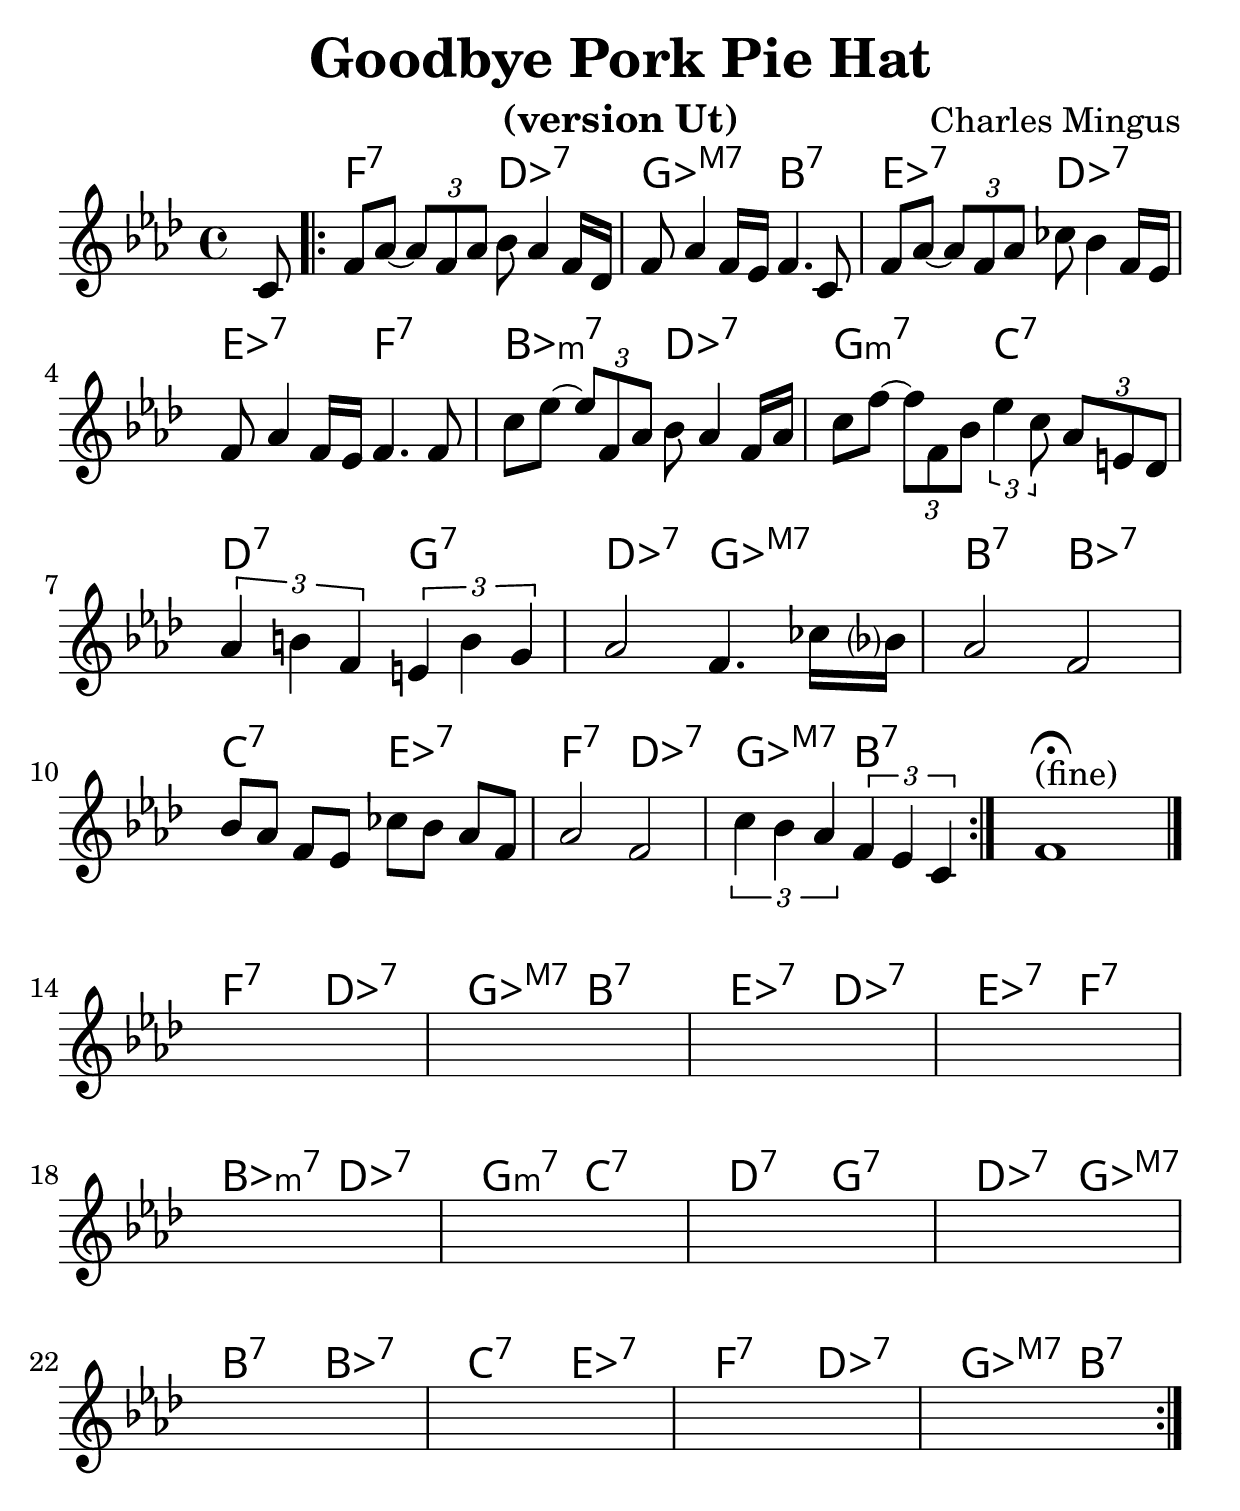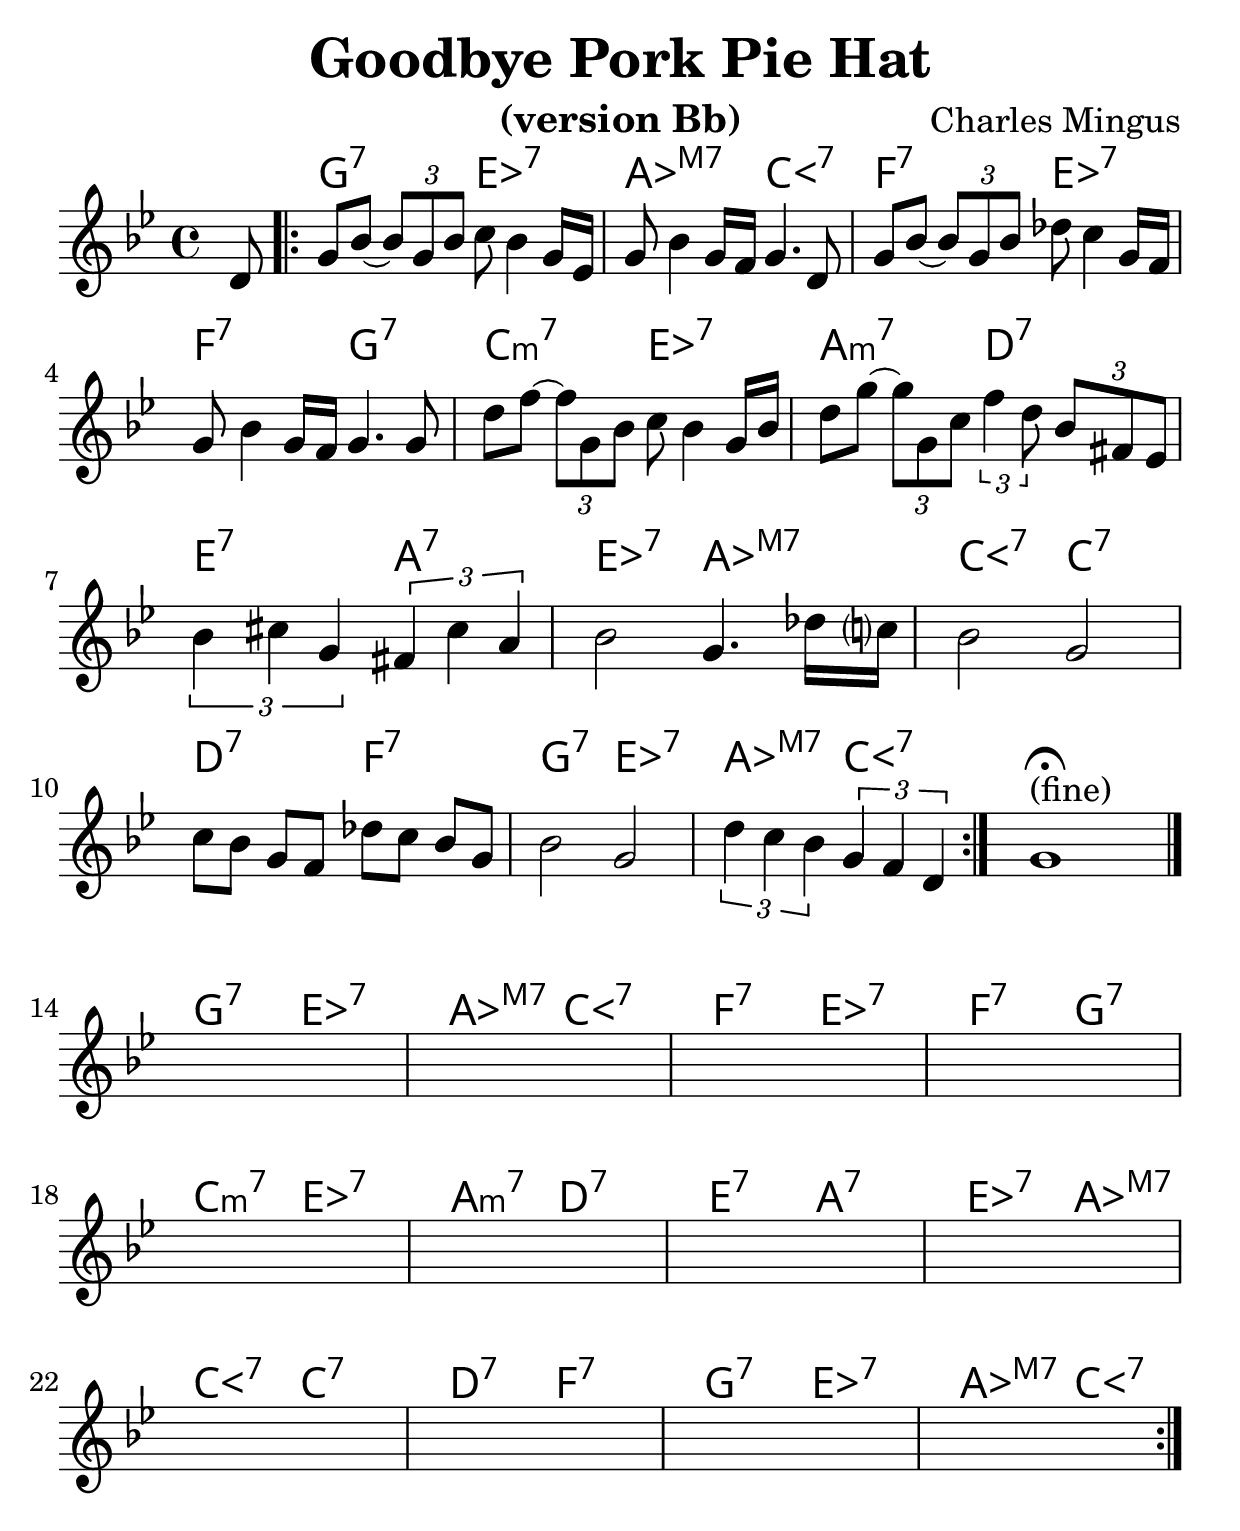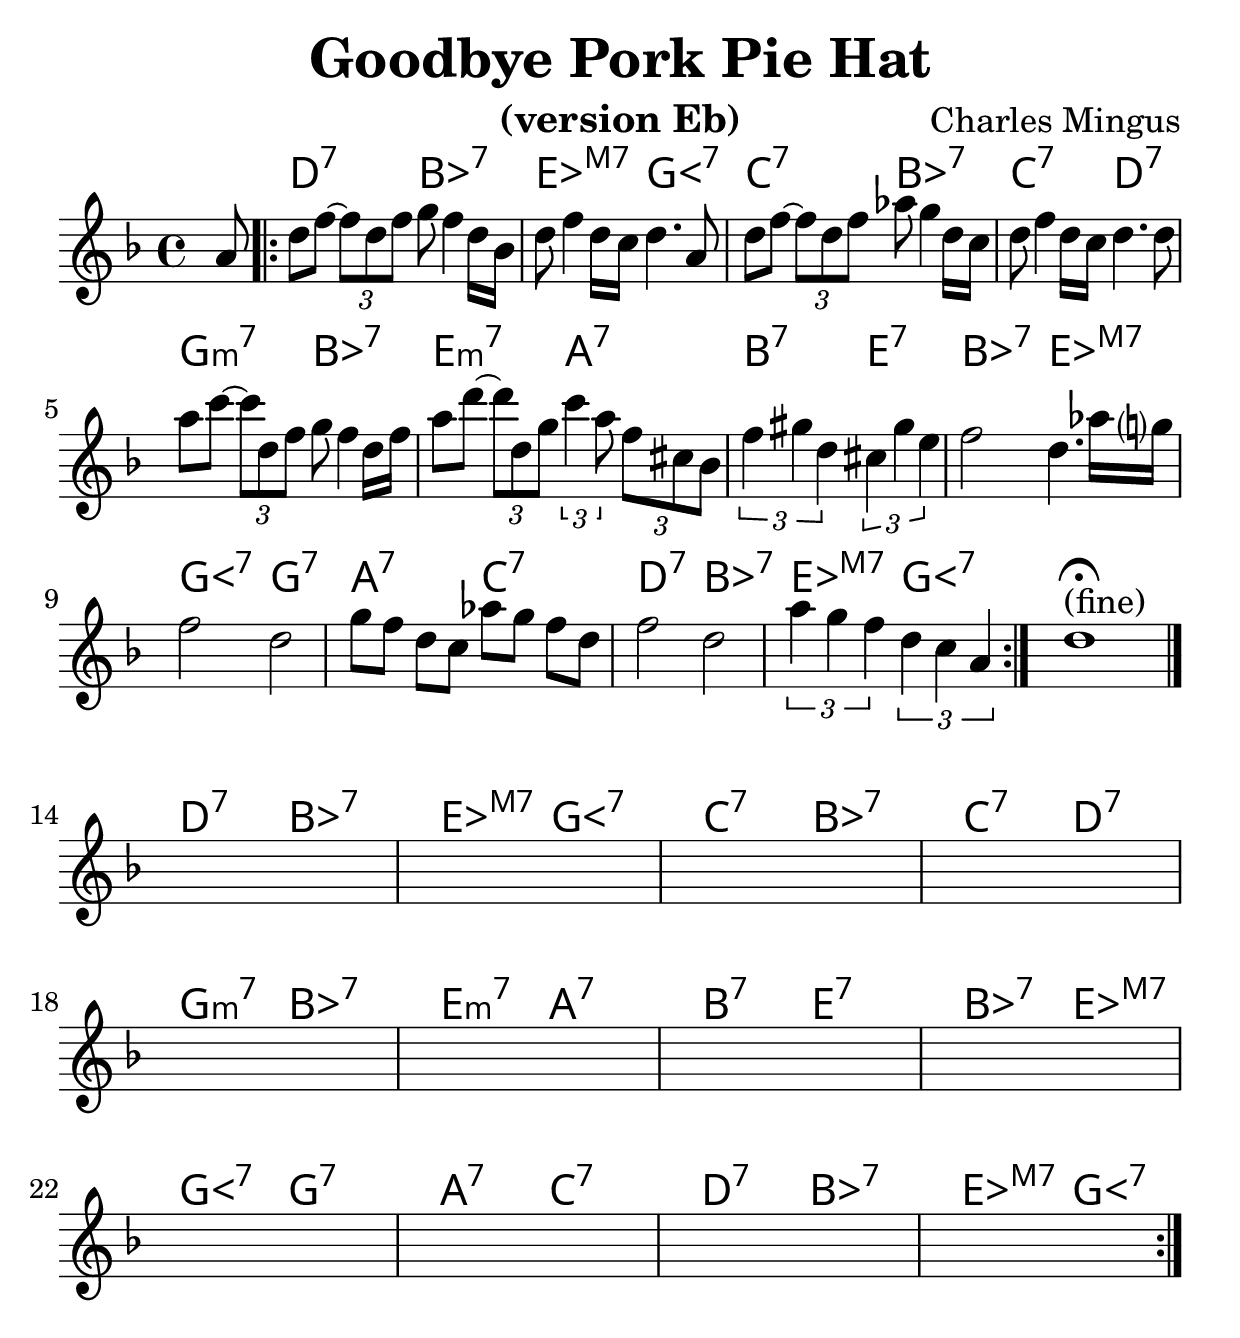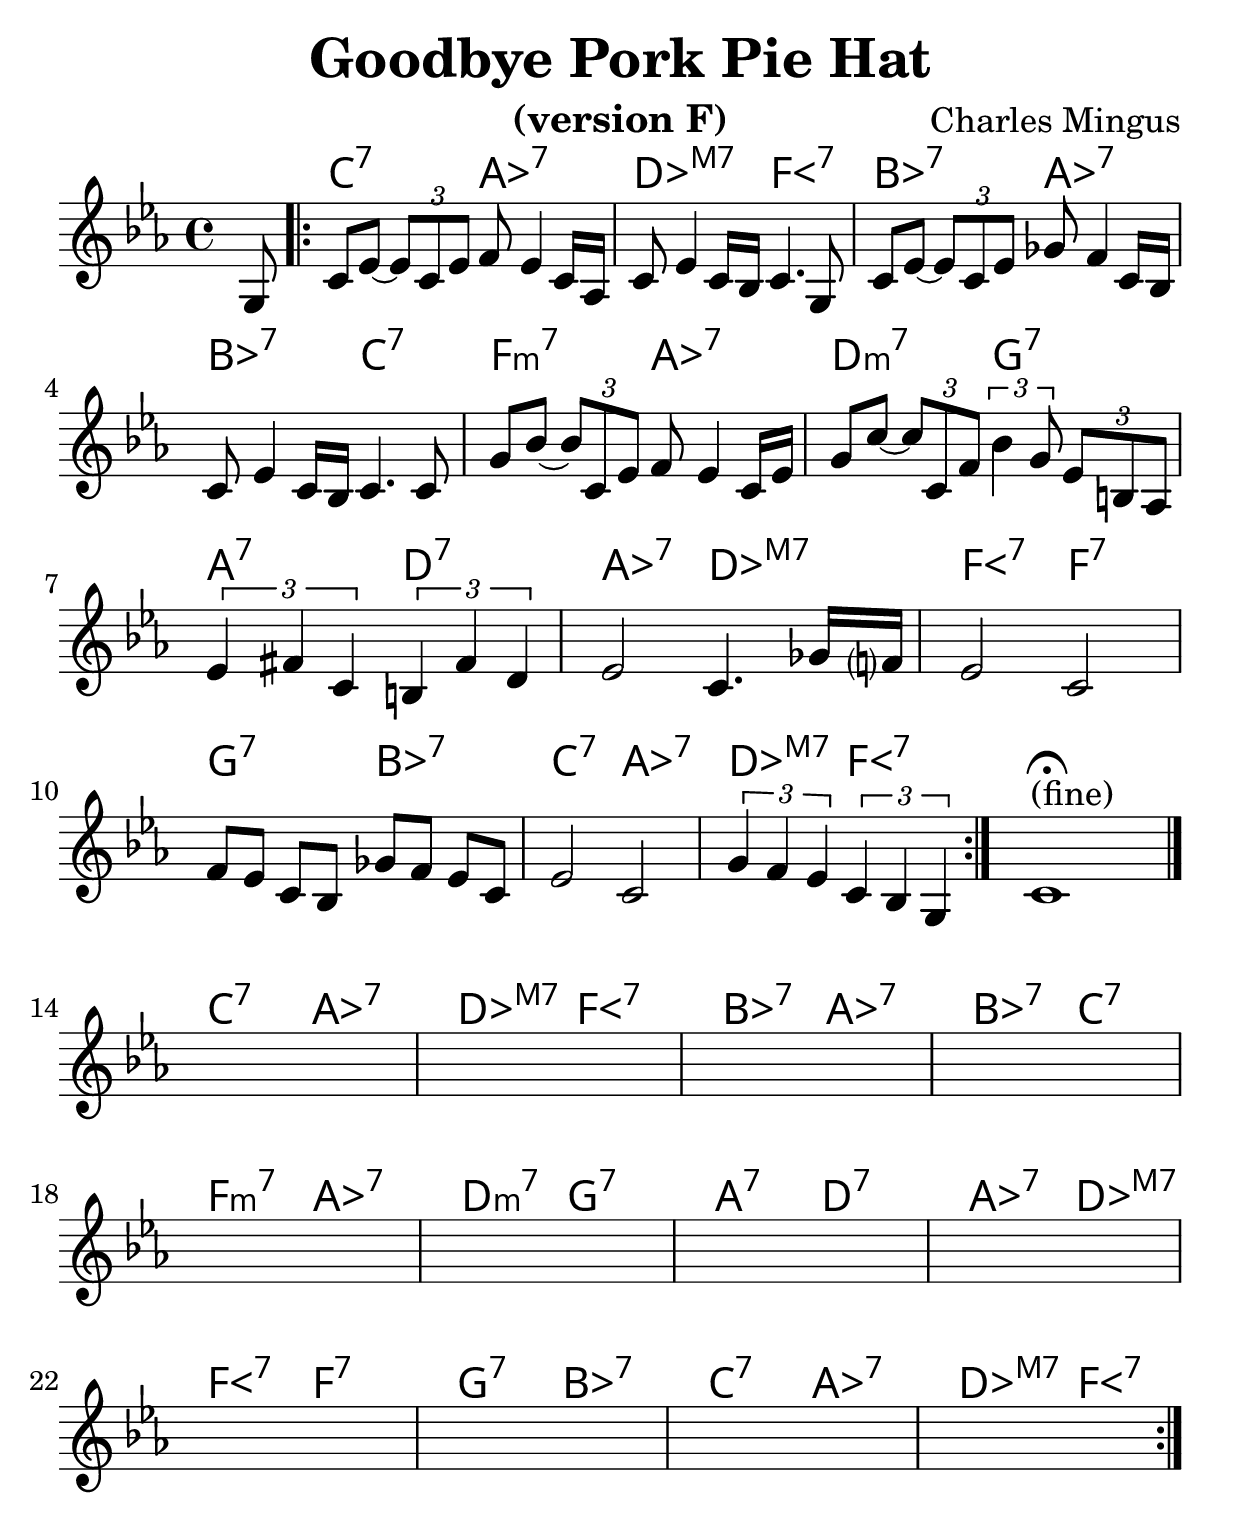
% Created on Mon Sep 20 15:23:38 CEST 2010
\version "2.22.0"

#(set-global-staff-size 30)
#(set-default-paper-size "a4")

\include "utils/AccordsJazzDefs.ly"

\paper { indent = 0\cm} 

\header {
	title = "Goodbye Pork Pie Hat" 
 	composer = "Charles Mingus"
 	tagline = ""

}


accords = \chords {
  \partial 8 s8
  \repeat volta 2 {
    f2:7 des:7 ges:maj7 b:7 es:7 des:7 es:7 f:7
    bes:m7 des:7 g:m7 c:7 d:7 g:7 des:7 ges:maj7
    b:7 bes:7 c:7 es:7 f:7 des:7 ges:maj7 b:7
}
s1
\repeat volta 2 {
    f2:7 des:7 ges:maj7 b:7 es:7 des:7 es:7 f:7
    bes:m7 des:7 g:m7 c:7 d:7 g:7 des:7 ges:maj7
    b:7 bes:7 c:7 es:7 f:7 des:7 ges:maj7 b:7
}%	c1:m7.5+.9+ % un accord
%	es:m7 % un deuxiÃ¨me
}

voix = \relative c' { 	
 % Type notes here 
\compressEmptyMeasures
\set Timing.beamExceptions = #'()
\partial 8 c8
\repeat volta 2 {
f aes~ \tuplet 3/2 {aes f aes} bes aes4 f16 des
f8 aes4 f16 es f4. c8
f aes~ \tuplet 3/2 {aes f aes} ces bes4 f16 es
f8 aes4 f16 es f4. f8
c' es~ \tuplet 3/2 {es f, aes} bes aes4 f16 aes
c8 f~ \tuplet 3/2 {f f, bes} \tuplet 3/2 {es4 c8} \tuplet 3/2 {aes e des}
\tuplet 3/2 {aes'4 b f} \tuplet 3/2 {e b' g}
aes2 f4. ces'16 bes
aes2 f
bes8 aes f es ces' bes aes f
aes2 f
\tuplet 3/2 {c'4 bes aes} \tuplet 3/2 {f es c}
}
f1\fermata ^"(fine)" \bar "|."
\break
%c4^\markup{Essai} cis c cis
%\mark \markup {\musicglyph "scripts.coda" }
%c cis c c \break
\mark \markup { \column % vspace avant solos si besoin
  { " " 
    " " 
    " "
  " "
  " "}
 }
\repeat volta 2 {
\repeat unfold 4 {s1} \break 
\repeat unfold 4 {s1} \break 
\repeat unfold 4 {s1}
}
% c c c c c c c c
}

staffViolon = \new Staff {
	\time 4/4
%	\tempo 4 = 92 
	\set Staff.midiInstrument = "trumpet"
	\key aes \major
	\clef treble
	\accidentalStyle modern-cautionary
	\voix
}

theme=\staffViolon

\include "utils/books.ly"
